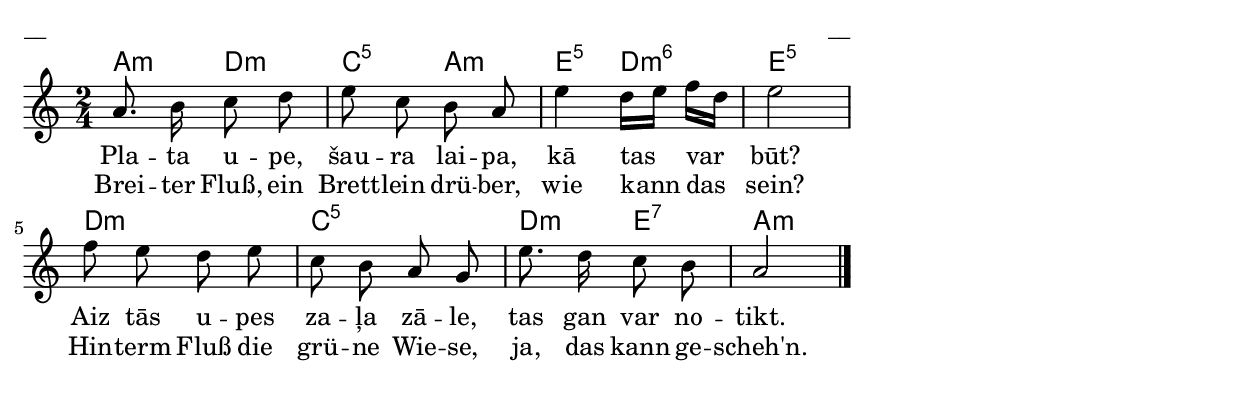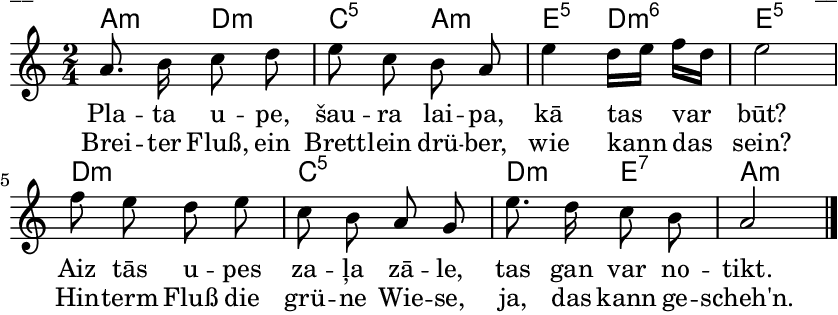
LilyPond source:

\version "2.13.18"
#(ly:set-option 'crop #t)

%\header {
% title = "Plata upe, šaura laipa"
%}
% J.Vītola t.dz. ar klavieru pavadījumu
\paper {
line-width = 14\cm
left-margin = 0.4\cm
between-system-padding = 0.3\cm
between-system-space = 0.3\cm
}
\layout {
indent = #0
ragged-last = ##f
}


voiceA = \relative c' {
\clef "treble"
\key a \minor
\time 2/4
a'8. b16 c8 d | e8 c b a | e'4 d16[ e] f[ d] | e2 |
f8 e d e | c8 b a g | e'8. d16 c8 b | a2
\bar "|."
}



lyricAA = \lyricmode {
Pla -- ta u -- pe, šau -- ra lai -- pa, kā tas var būt? 
Aiz tās u -- pes za -- ļa zā -- le, tas gan var no -- tikt. 
}

lyricAB = \lyricmode {
Brei -- ter Fluß, ein Brett -- lein drü -- ber, wie kann das sein?
Hin -- term Fluß die grü -- ne Wie -- se, ja, das kann ge -- scheh'n.
}


chordsA = \chordmode {
\time 2/4
a4:m d4:m | c4:5 a4:m | e4:5 d4:m6 | e2:5 | 
d2:m | c2:5 | d4:m e4:7 | a2:m  
}

fullScore = <<
\new ChordNames { \chordsA }
\new Staff {
<<
\new Voice = "voiceA" { \oneVoice \autoBeamOff \voiceA }
\new Lyrics \lyricsto "voiceA" \lyricAA
\new Lyrics \lyricsto "voiceA" \lyricAB
>>
}
>>

\score {
\fullScore
\header { piece = "__" opus = "__" }
}
\markup { \with-color #(x11-color 'white) \sans \smaller "__" }
\score {
\unfoldRepeats
\fullScore
\midi {
\context { \Staff \remove "Staff_performer" }
\context { \Voice \consists "Staff_performer" }
}
}


